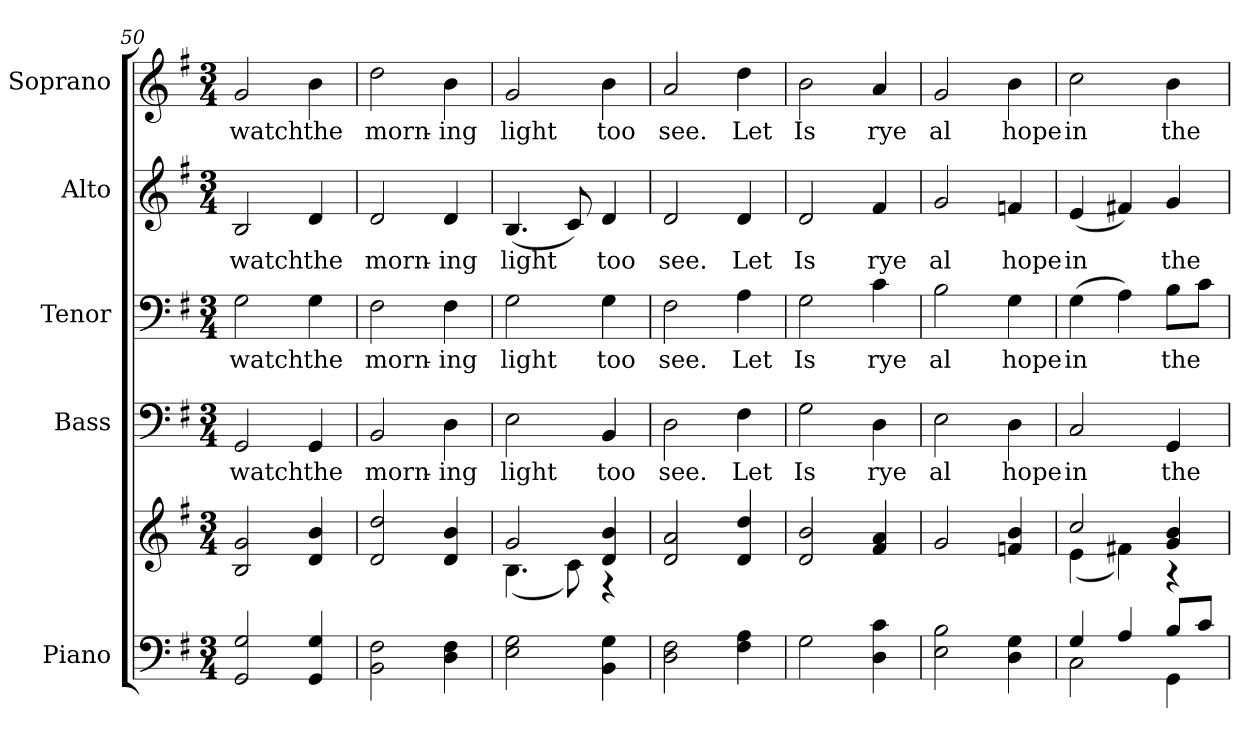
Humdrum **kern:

**kern	**kern	**kern	**text	**kern	**text	**kern	**text	**kern	**text
*part5	*part5	*part4	*part4	*part3	*part3	*part2	*part2	*part1	*part1
*staff6	*staff5	*staff4	*staff4	*staff3	*staff3	*staff2	*staff2	*staff1	*staff1
*I"Piano	*	*I"Bass	*	*I"Tenor	*	*I"Alto	*	*I"Soprano	*
*I'Pno.	*	*I'B.	*	*I'T.	*	*I'A.	*	*I'S.	*
*clefF4	*clefG2	*clefF4	*	*clefF4	*	*clefG2	*	*clefG2	*
*k[f#]	*k[f#]	*k[f#]	*	*k[f#]	*	*k[f#]	*	*k[f#]	*
*G:	*G:	*G:	*	*G:	*	*G:	*	*G:	*
*M3/4	*M3/4	*M3/4	*	*M3/4	*	*M3/4	*	*M3/4	*
=50	=50	=50	=50	=50	=50	=50	=50	=50	=50
!	!	!	!LO:LY:b:color=#000000	!	!	!	!	!	!
!	!	!	!	!	!LO:LY:b:color=#000000	!	!	!	!
!	!	!	!	!	!	!	!LO:LY:b:color=#000000	!	!
!	!	!	!	!	!	!	!	!	!LO:LY:b:color=#000000
2GGi/ 2Gi	2Bi/ 2gi	2GGi/	watch	2Gi\	watch	2Bi/	watch	2gi/	watch
!	!	!	!LO:LY:b:color=#000000	!	!	!	!	!	!
!	!	!	!	!	!LO:LY:b:color=#000000	!	!	!	!
!	!	!	!	!	!	!	!LO:LY:b:color=#000000	!	!
!	!	!	!	!	!	!	!	!	!LO:LY:b:color=#000000
4GGi/ 4Gi	4di/ 4bi	4GGi/	the	4Gi\	the	4di/	the	4bi\	the
=51	=51	=51	=51	=51	=51	=51	=51	=51	=51
!	!	!	!LO:LY:b:color=#000000	!	!	!	!	!	!
!	!	!	!	!	!LO:LY:b:color=#000000	!	!	!	!
!	!	!	!	!	!	!	!LO:LY:b:color=#000000	!	!
!	!	!	!	!	!	!	!	!	!LO:LY:b:color=#000000
2BBi\ 2F#i	2di/ 2ddi	2BBi/	morn-	2F#i\	morn-	2di/	morn-	2ddi\	morn-
!	!	!	!LO:LY:b:color=#000000	!	!	!	!	!	!
!	!	!	!	!	!LO:LY:b:color=#000000	!	!	!	!
!	!	!	!	!	!	!	!LO:LY:b:color=#000000	!	!
!	!	!	!	!	!	!	!	!	!LO:LY:b:color=#000000
4Di\ 4F#i	4di/ 4bi	4Di\	-ing	4F#i\	-ing	4di/	-ing	4bi\	-ing
!!LO:PB:g=z
=52	=52	=52	=52	=52	=52	=52	=52	=52	=52
*	*^	*	*	*	*	*	*	*	*
!	!	!	!	!LO:LY:b:color=#000000	!	!	!	!	!	!
!	!	!	!	!	!	!LO:LY:b:color=#000000	!	!	!	!
!	!	!	!	!	!	!	!	!LO:LY:b:color=#000000	!	!
!	!	!	!	!	!	!	!	!	!	!LO:LY:b:color=#000000
2Ei\ 2Gi	2gi/	(4.Bi\	2Ei\	light	2Gi\	light	(4.Bi/	light	2gi/	light
.	.	8ci\)	.	.	.	.	8ci/)	.	.	.
!	!	!	!	!LO:LY:b:color=#000000	!	!	!	!	!	!
!	!	!	!	!	!	!LO:LY:b:color=#000000	!	!	!	!
!	!	!	!	!	!	!	!	!LO:LY:b:color=#000000	!	!
!	!	!	!	!	!	!	!	!	!	!LO:LY:b:color=#000000
4BBi\ 4Gi	4di/ 4bi	4r	4BBi/	too	4Gi\	too	4di/	too	4bi\	too
*	*v	*v	*	*	*	*	*	*	*	*
=53	=53	=53	=53	=53	=53	=53	=53	=53	=53
*	*^	*	*	*	*	*	*	*	*
!	!	!	!	!LO:LY:b:color=#000000	!	!	!	!	!	!
*	*v	*v	*	*	*	*	*	*	*	*
*	*^	*	*	*	*	*	*	*	*
!	!	!	!	!	!	!LO:LY:b:color=#000000	!	!	!	!
*	*v	*v	*	*	*	*	*	*	*	*
*	*^	*	*	*	*	*	*	*	*
!	!	!	!	!	!	!	!	!LO:LY:b:color=#000000	!	!
*	*v	*v	*	*	*	*	*	*	*	*
*	*^	*	*	*	*	*	*	*	*
!	!	!	!	!	!	!	!	!	!	!LO:LY:b:color=#000000
*	*v	*v	*	*	*	*	*	*	*	*
2Di\ 2F#i	2di/ 2ai	2Di\	see.	2F#i\	see.	2di/	see.	2ai/	see.
!	!	!	!LO:LY:b:color=#000000	!	!	!	!	!	!
!	!	!	!	!	!LO:LY:b:color=#000000	!	!	!	!
!	!	!	!	!	!	!	!LO:LY:b:color=#000000	!	!
!	!	!	!	!	!	!	!	!	!LO:LY:b:color=#000000
4F#i\ 4Ai	4di/ 4ddi	4F#i\	Let	4Ai\	Let	4di/	Let	4ddi\	Let
=54	=54	=54	=54	=54	=54	=54	=54	=54	=54
!	!	!	!LO:LY:b:color=#000000	!	!	!	!	!	!
!	!	!	!	!	!LO:LY:b:color=#000000	!	!	!	!
!	!	!	!	!	!	!	!LO:LY:b:color=#000000	!	!
!	!	!	!	!	!	!	!	!	!LO:LY:b:color=#000000
2Gi\	2di/ 2bi	2Gi\	Is	2Gi\	Is	2di/	Is	2bi\	Is
!	!	!	!LO:LY:b:color=#000000	!	!	!	!	!	!
!	!	!	!	!	!LO:LY:b:color=#000000	!	!	!	!
!	!	!	!	!	!	!	!LO:LY:b:color=#000000	!	!
!	!	!	!	!	!	!	!	!	!LO:LY:b:color=#000000
4Di\ 4ci	4f#i/ 4ai	4Di\	rye	4ci\	rye	4f#i/	rye	4ai/	rye
!!LO:PB:g=z
=55	=55	=55	=55	=55	=55	=55	=55	=55	=55
!	!	!	!LO:LY:b:color=#000000	!	!	!	!	!	!
!	!	!	!	!	!LO:LY:b:color=#000000	!	!	!	!
!	!	!	!	!	!	!	!LO:LY:b:color=#000000	!	!
!	!	!	!	!	!	!	!	!	!LO:LY:b:color=#000000
2Ei\ 2Bi	2gi/	2Ei\	al	2Bi\	al	2gi/	al	2gi/	al
!	!	!	!LO:LY:b:color=#000000	!	!	!	!	!	!
!	!	!	!	!	!LO:LY:b:color=#000000	!	!	!	!
!	!	!	!	!	!	!	!LO:LY:b:color=#000000	!	!
!	!	!	!	!	!	!	!	!	!LO:LY:b:color=#000000
4Di\ 4Gi	4fni/ 4bi	4Di\	hope	4Gi\	hope	4fni/	hope	4bi\	hope
=56	=56	=56	=56	=56	=56	=56	=56	=56	=56
*^	*^	*	*	*	*	*	*	*	*
!	!	!	!	!	!LO:LY:b:color=#000000	!	!	!	!	!	!
!	!	!	!	!	!	!	!LO:LY:b:color=#000000	!	!	!	!
!	!	!	!	!	!	!	!	!	!LO:LY:b:color=#000000	!	!
!	!	!	!	!	!	!	!	!	!	!	!LO:LY:b:color=#000000
4Gi/	2Ci\	2cci/	(4ei\	2Ci/	in	(4Gi\	in	(4ei/	in	2cci\	in
4Ai/	.	.	4f#Xi\)	.	.	4Ai\)	.	4f#Xi/)	.	.	.
!	!	!	!	!	!LO:LY:b:color=#000000	!	!	!	!	!	!
!	!	!	!	!	!	!	!LO:LY:b:color=#000000	!	!	!	!
!	!	!	!	!	!	!	!	!	!LO:LY:b:color=#000000	!	!
!	!	!	!	!	!	!	!	!	!	!	!LO:LY:b:color=#000000
8Bi/L	4GGi\	4gi/ 4bi	4r	4GGi/	the	8Bi\L	the	4gi/	the	4bi\	the
8ci/J	.	.	.	.	.	8ci\J	.	.	.	.	.
*v	*v	*	*	*	*	*	*	*	*	*	*
*	*v	*v	*	*	*	*	*	*	*	*
=	=	=	=	=	=	=	=	=	=
*-	*-	*-	*-	*-	*-	*-	*-	*-	*-
